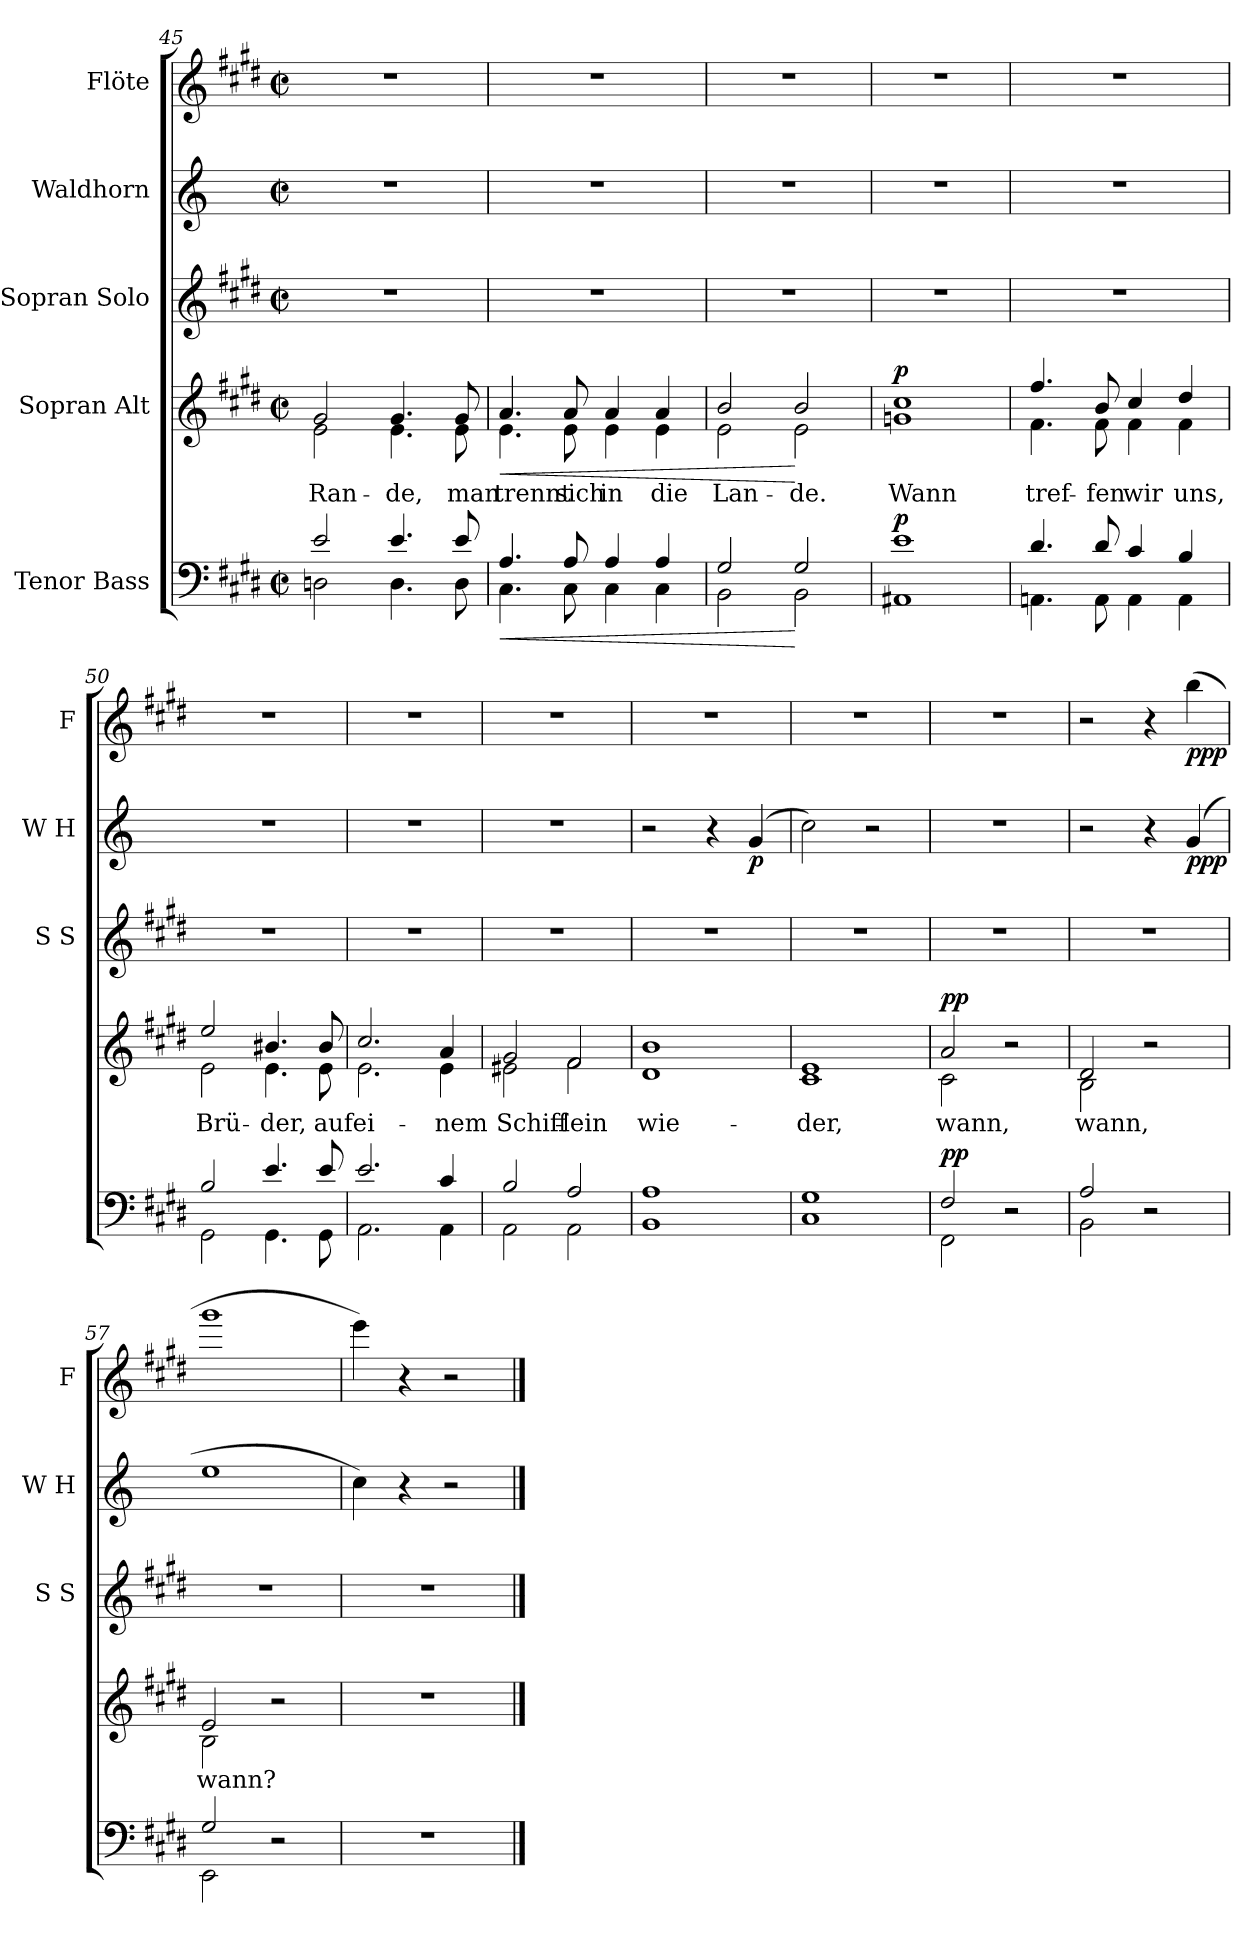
**kern	**dynam	**kern	**text	**dynam	**kern	**kern	**dynam	**kern	**dynam
*part5	*part5	*part4	*part4	*part4	*part3	*part2	*part2	*part1	*part1
*staff5	*staff5	*staff4	*staff4	*staff4	*staff3	*staff2	*staff2	*staff1	*staff1
*I"Tenor Bass	*	*I"Sopran Alt	*	*	*I"Sopran Solo	*I"Waldhorn	*	*I"Flöte	*
*	*	*	*	*	*I'S S	*I'W H	*	*I'F	*
*clefF4	*	*clefG2	*	*	*clefG2	*clefG2	*	*clefG2	*
*	*	*	*	*	*	*ITrd5c8	*	*	*
*k[f#c#g#d#]	*	*k[f#c#g#d#]	*	*	*k[f#c#g#d#]	*k[f#c#g#d#]	*	*k[f#c#g#d#]	*
*M2/2	*	*M2/2	*	*	*M2/2	*M2/2	*	*M2/2	*
*met(c|)	*	*met(c|)	*	*	*met(c|)	*met(c|)	*	*met(c|)	*
=45	=45	=45	=45	=45	=45	=45	=45	=45	=45
*^	*	*^	*	*	*	*	*	*	*
2e/	2Dn\	.	2g#/	2e\	Ran-	.	1r	1r	.	1r	.
4.e/	4.D\	.	4.g#/	4.e\	-de,	.	.	.	.	.	.
8e/	8D\	.	8g#/	8e\	man	.	.	.	.	.	.
=46	=46	=46	=46	=46	=46	=46	=46	=46	=46	=46	=46
!	!	!LO:HP:b	!	!	!	!LO:HP:b	!	!	!	!	!
4.A/	4.C#\	<	4.a/	4.e\	trennt	<	1r	1r	.	1r	.
8A/	8C#\	.	8a/	8e\	sich	.	.	.	.	.	.
4A/	4C#\	.	4a/	4e\	in	.	.	.	.	.	.
4A/	4C#\	.	4a/	4e\	die	.	.	.	.	.	.
=47	=47	=47	=47	=47	=47	=47	=47	=47	=47	=47	=47
2G#/	2BB\	.	2b/	2e\	Lan-	.	1r	1r	.	1r	.
2G#/	2BB\	[	2b/	2e\	-de.	[	.	.	.	.	.
!!LO:LB:g=z
=48	=48	=48	=48	=48	=48	=48	=48	=48	=48	=48	=48
!	!	!LO:DY:a	!	!	!	!LO:DY:a	!	!	!	!	!
1e	1AA#X	p	1cc#	1gn	Wann	p	1r	1r	.	1r	.
=49	=49	=49	=49	=49	=49	=49	=49	=49	=49	=49	=49
4.d#/	4.AAn\	.	4.ff#/	4.f#\	tref-	.	1r	1r	.	1r	.
8d#/	8AA\	.	8b/	8f#\	-fen	.	.	.	.	.	.
4c#/	4AA\	.	4cc#/	4f#\	wir	.	.	.	.	.	.
4B/	4AA\	.	4dd#/	4f#\	uns,	.	.	.	.	.	.
=50	=50	=50	=50	=50	=50	=50	=50	=50	=50	=50	=50
2B/	2GG#\	.	2ee/	2e\	Brü-	.	1r	1r	.	1r	.
4.e/	4.GG#\	.	4.b#X/	4.e\	-der,	.	.	.	.	.	.
8e/	8GG#\	.	8b#/	8e\	auf	.	.	.	.	.	.
=51	=51	=51	=51	=51	=51	=51	=51	=51	=51	=51	=51
2.e/	2.AA\	.	2.cc#/	2.e\	ei-	.	1r	1r	.	1r	.
4c#/	4AA\	.	4a/	4e\	-nem	.	.	.	.	.	.
=52	=52	=52	=52	=52	=52	=52	=52	=52	=52	=52	=52
2B/	2AA\	.	2g#/	2e#X\	Schiff-	.	1r	1r	.	1r	.
2A/	2AA\	.	2f#/	2f#\	-lein	.	.	.	.	.	.
!!LO:LB:g=z
=53	=53	=53	=53	=53	=53	=53	=53	=53	=53	=53	=53
1A	1BB	.	1b	1d#	wie-	.	1r	2r	.	1r	.
.	.	.	.	.	.	.	.	4r	.	.	.
!	!	!	!	!	!	!	!	!	!LO:DY:b	!	!
.	.	.	.	.	.	.	.	(4B/	p	.	.
=54	=54	=54	=54	=54	=54	=54	=54	=54	=54	=54	=54
1G#	1C#	.	1e	1c#	-der,	.	1r	2e\)	.	1r	.
.	.	.	.	.	.	.	.	2r	.	.	.
=55	=55	=55	=55	=55	=55	=55	=55	=55	=55	=55	=55
!	!	!LO:DY:a	!	!	!	!LO:DY:a	!	!	!	!	!
2F#/	2FF#\	pp	2a/	2c#\	wann,	pp	1r	1r	.	1r	.
2r	2ryy	.	2r	2ryy	.	.	.	.	.	.	.
=56	=56	=56	=56	=56	=56	=56	=56	=56	=56	=56	=56
2A/	2BB\	.	2d#/	2B\	wann,	.	1r	2r	.	2r	.
2r	2ryy	.	2r	2ryy	.	.	.	4r	.	4r	.
!	!	!	!	!	!	!	!	!	!LO:DY:b	!	!LO:DY:b
.	.	.	.	.	.	.	.	(4B/	ppp	(4bb\	ppp
=57	=57	=57	=57	=57	=57	=57	=57	=57	=57	=57	=57
2G#/	2EE\	.	2e/	2B\	wann?	.	1r	1g#	.	1ggg#	.
2r	2ryy	.	2r	2ryy	.	.	.	.	.	.	.
*v	*v	*	*	*	*	*	*	*	*	*	*
*	*	*v	*v	*	*	*	*	*	*	*
=58	=58	=58	=58	=58	=58	=58	=58	=58	=58
1r	.	1r	.	.	1r	4e\)	.	4eee\)	.
.	.	.	.	.	.	4r	.	4r	.
.	.	.	.	.	.	2r	.	2r	.
==	==	==	==	==	==	==	==	==	==
*-	*-	*-	*-	*-	*-	*-	*-	*-	*-
